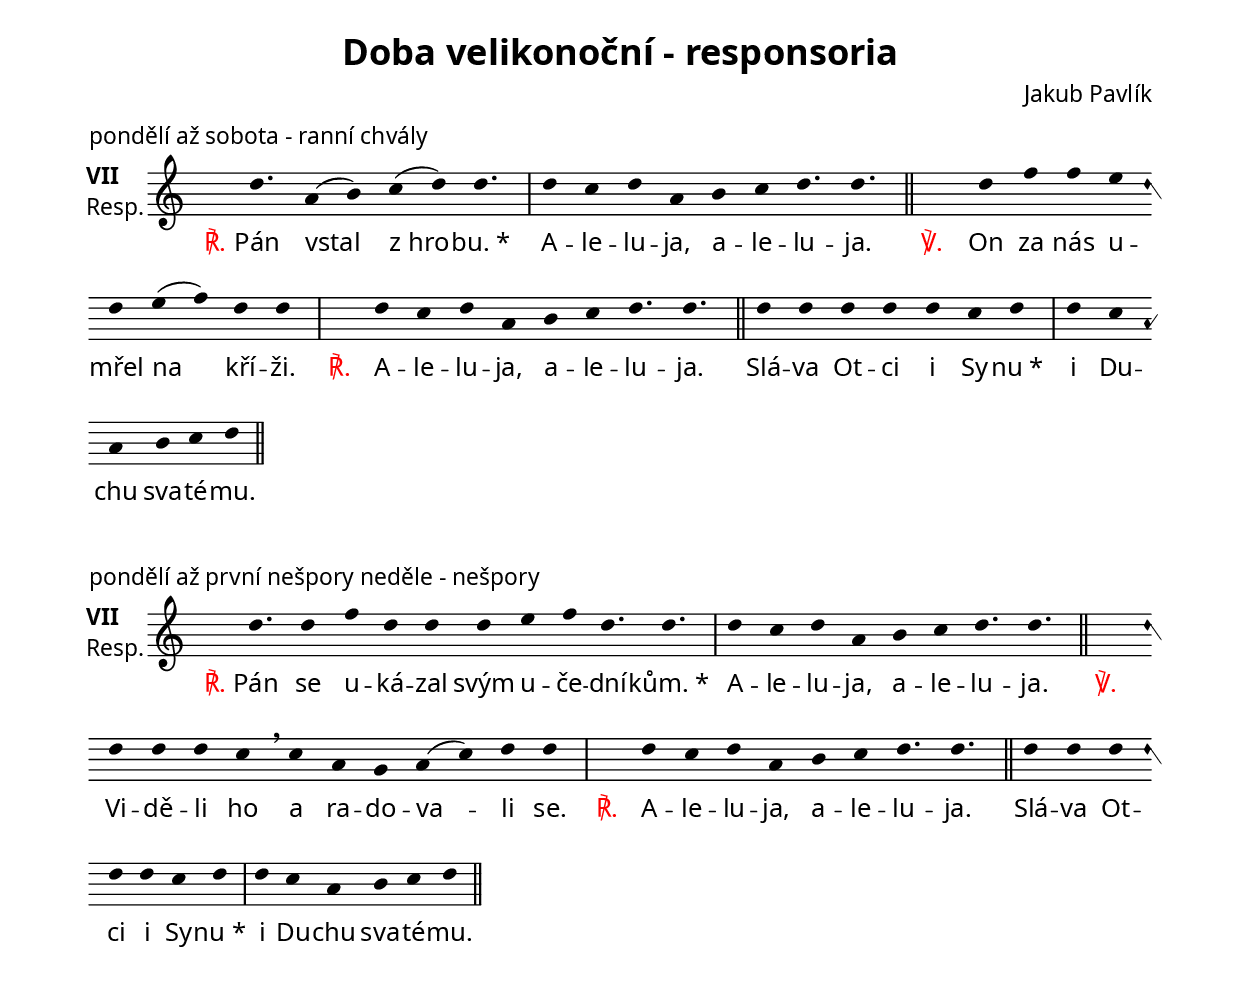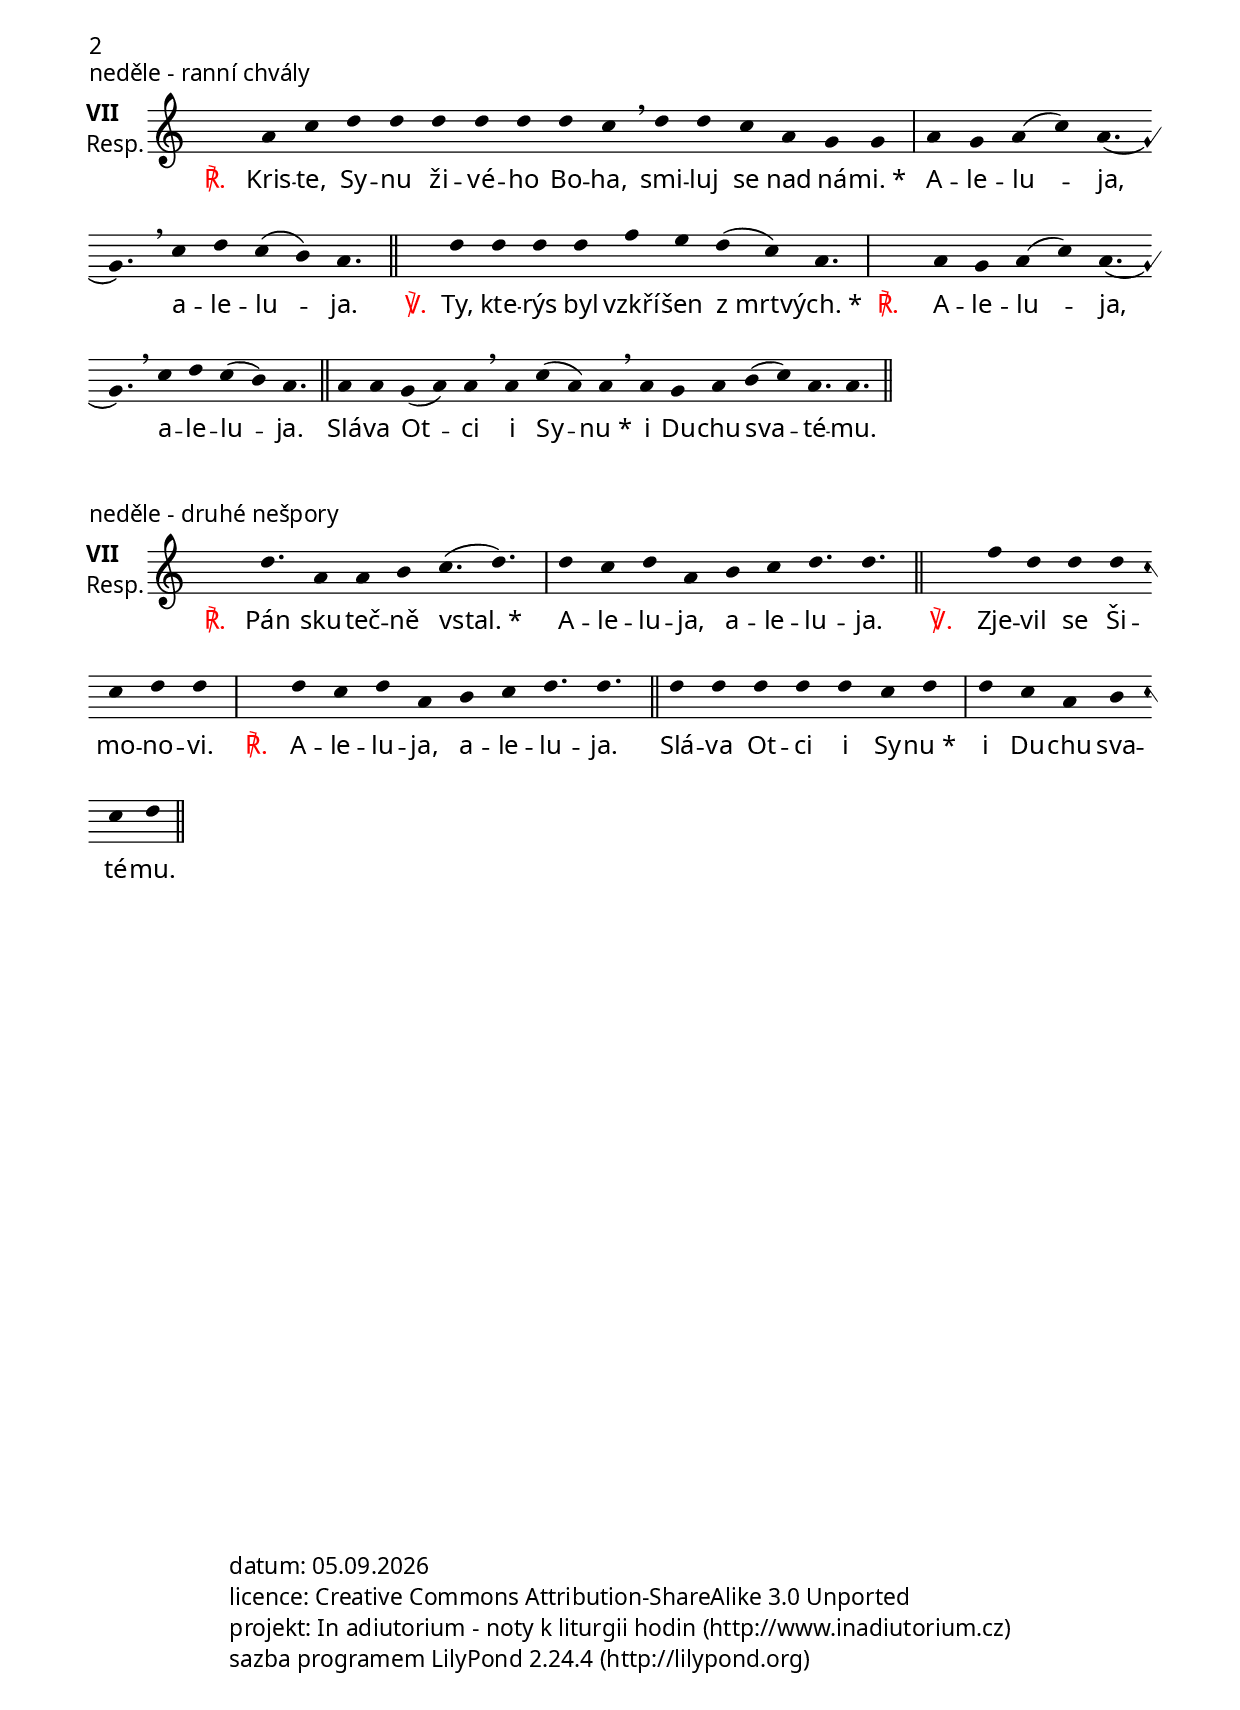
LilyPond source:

\version "2.12.3"

\header {
  title = "Doba velikonoční - responsoria"
  composer = "Jakub Pavlík"
}

\include "spolecne.ly"

\paper {
  % neroztahovat noty na celou stranku, ale nechat misto dole:
  ragged-bottom = ##t 
}

dvaleluja = \lyricmode { A -- le -- lu -- ja, a -- le -- lu -- ja. }
slavaRespText = \lyricmode {
  Slá -- va Ot -- ci i Sy -- nu_* i Du -- chu sva -- té -- mu.
}

alelResp = { d4 c d a b c d4. d }
slava = { d4 d d d d c d \bar "|" d4 c a b c d \bar "||" }

\score {
  \relative c'' {
    \choralniPredznamenaniII "VII" "Resp."
    \choralniRezim
    
    % R
    \neviditelna d
    d4. a4( b) c( d) d4. \bar "|"
    \alelResp \bar "||"
    
    %V
    \neviditelna d
    d4 f f e d e( f) d d \bar "|"
    \neviditelna d
    \alelResp \bar "||"
    
    % Slava
    \slava
  }
  \addlyrics {
    \Response Pán vstal z_hro -- bu._*
    \dvaleluja
    \Verse On za nás u -- mřel na kří -- ži.
    \Response \dvaleluja
    \slavaRespText
  }
  \header {
    piece = "pondělí až sobota - ranní chvály"
  }
}

\score {
  \relative c'' {
    \choralniPredznamenaniII "VII" "Resp."
    \choralniRezim
    
    %R
    \neviditelna d 
    d4. d4 f d d d e f d4. d \bar "|"
    \alelResp \bar "||"
    
    %V
    \neviditelna d
    d4 d d c \breathe c4 a g a( c) d d \bar "|"
    \neviditelna d
    \alelResp \bar "||"
    
    % Slava
    \slava
  }
  \addlyrics {
    \Response Pán se u -- ká -- zal svým u -- če -- dní -- kům._*
    \dvaleluja
    \Verse Vi -- dě -- li ho a ra -- do -- va -- li se.
    \Response \dvaleluja
    \slavaRespText
  }
  \header {
    piece = "pondělí až první nešpory neděle - nešpory"
  }
}

\pageBreak

alelRespDelsi = { a4 g a( c) a4.( g) \breathe c4 d c( b) a4. }

\score {
  \relative c'' {
    \choralniPredznamenaniII "VII" "Resp."
    \choralniRezim
    
    %R
    \neviditelna a
    a4 c d d d d d d c \breathe
    d d c a g g \bar "|"
    \alelRespDelsi \bar "||"
    
    %V
    \neviditelna d
    d4 d d d f e d( c) a4. \bar "|"
    \neviditelna a
    \alelRespDelsi \bar "||"
    
    % Slava
    a4 a g( a) a \breathe a c( a) a \breathe a g a b( c) a4. a \bar "||"
  }
  \addlyrics {
    \Response Kris -- te, Sy -- nu ži -- vé -- ho Bo -- ha,
    smi -- luj se nad ná -- mi._*
    \dvaleluja
    \Verse Ty, kte -- rýs byl vzkří -- šen z_mrt -- vých._*
    \Response \dvaleluja
    \slavaRespText
  }
  \header {
    piece = "neděle - ranní chvály"
  }
}

\score {
  \relative c'' {
    \choralniPredznamenaniII "VII" "Resp."
    \choralniRezim
    
    %R
    \neviditelna d
    d4. a4 a b c4.( d) \bar "|"
    \alelResp \bar "||"
    
    %V
    \neviditelna f
    f4 d d d c d d \bar "|"
    \neviditelna d
    \alelResp \bar "||"
    
    \slava
  }
  \addlyrics {
    \Response Pán sku -- teč -- ně vstal._*
    \dvaleluja
    \Verse Zje -- vil se Ši -- mo -- no -- vi.
    \Response \dvaleluja
    \slavaRespText
  }
  \header {
    piece = "neděle - druhé nešpory"
  }
}

%{
\score {
  \relative c'' {
    \choralniRezim
  }
  \addlyrics {
    
  }
  \header {
    piece = ""
  }
}
%}